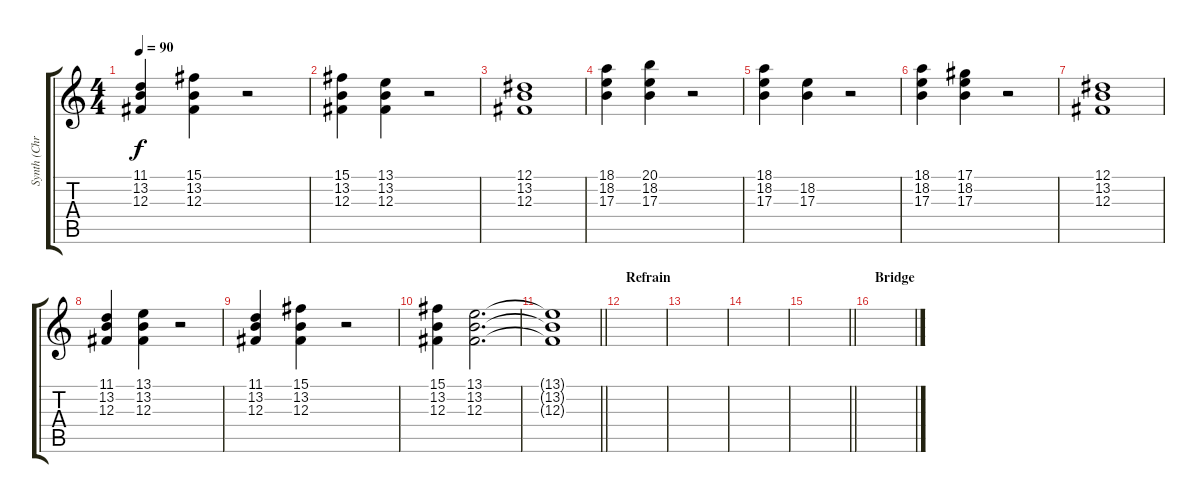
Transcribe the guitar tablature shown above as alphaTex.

\track ("Synth (Chris \"MotherGoose\" Pitman)" "Synth (Chr") {instrument stringensemble2}
\staff {score tabs}
\tuning (Eb4 Bb3 Gb3 Db3 Ab2 Eb2) {hide}
\ts (4 4)
\tempo 90
\clef g2
\ks c
(11.1 13.2 12.3).4{dy f} (15.1 13.2 12.3).4 r.2 |
(15.1 13.2 12.3).4 (13.1 13.2 12.3).4 r.2 |
(12.1 13.2 12.3).1 |
(18.1 18.2 17.3).4 (20.1 18.2 17.3).4 r.2 |
(18.1 18.2 17.3).4 (18.2 17.3).4 r.2 |
(18.1 18.2 17.3).4 (17.1 18.2 17.3).4 r.2 |
(12.1 13.2 12.3).1 |
(11.1 13.2 12.3).4 (13.1 13.2 12.3).4 r.2 |
(11.1 13.2 12.3).4 (15.1 13.2 12.3).4 r.2 |
(15.1 13.2 12.3).4 (13.1 13.2 12.3).2{d} |
\barLineRight lightlight
(13.1{t} 13.2{t} 12.3{t}).1 |
\section ("" "Refrain")
|
|
|
\barLineRight lightlight
|
\section ("" "Bridge")
